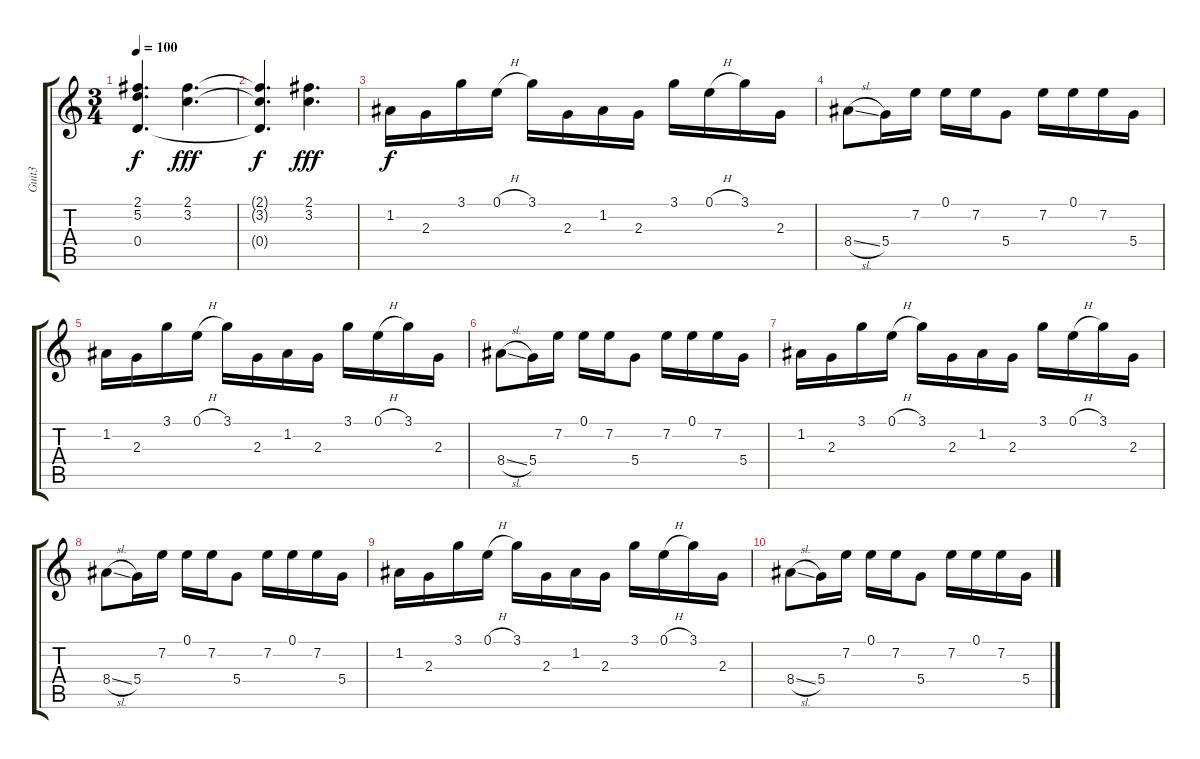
\track ("Guit3" "Guit3") {instrument acousticguitarsteel}
\staff {score tabs}
\tuning (E4 A3 F3 D3 A2 D2) {hide}
\ts (3 4)
\tempo 100
\clef g2
\ks c
(2.1{t} 5.2{t} 0.4{t}).4{d dy f} (2.1 3.2).4{d dy fff} |
(2.1{t} 3.2{t} 0.4{t}).4{d dy f} (2.1 3.2).4{d dy fff} |
1.2.16{dy f} 2.3.16 3.1.16 0.1{h}.16 3.1.16 2.3.16 1.2.16 2.3.16 3.1.16 0.1{h}.16 3.1.16 2.3.16 |
8.4{sl}.8 5.4.16 7.2.16 0.1.16 7.2.16 5.4.8 7.2.16 0.1.16 7.2.16 5.4.16 |
1.2.16 2.3.16 3.1.16 0.1{h}.16 3.1.16 2.3.16 1.2.16 2.3.16 3.1.16 0.1{h}.16 3.1.16 2.3.16 |
8.4{sl}.8 5.4.16 7.2.16 0.1.16 7.2.16 5.4.8 7.2.16 0.1.16 7.2.16 5.4.16 |
1.2.16 2.3.16 3.1.16 0.1{h}.16 3.1.16 2.3.16 1.2.16 2.3.16 3.1.16 0.1{h}.16 3.1.16 2.3.16 |
8.4{sl}.8 5.4.16 7.2.16 0.1.16 7.2.16 5.4.8 7.2.16 0.1.16 7.2.16 5.4.16 |
1.2.16 2.3.16 3.1.16 0.1{h}.16 3.1.16 2.3.16 1.2.16 2.3.16 3.1.16 0.1{h}.16 3.1.16 2.3.16 |
8.4{sl}.8 5.4.16 7.2.16 0.1.16 7.2.16 5.4.8 7.2.16 0.1.16 7.2.16 5.4.16
